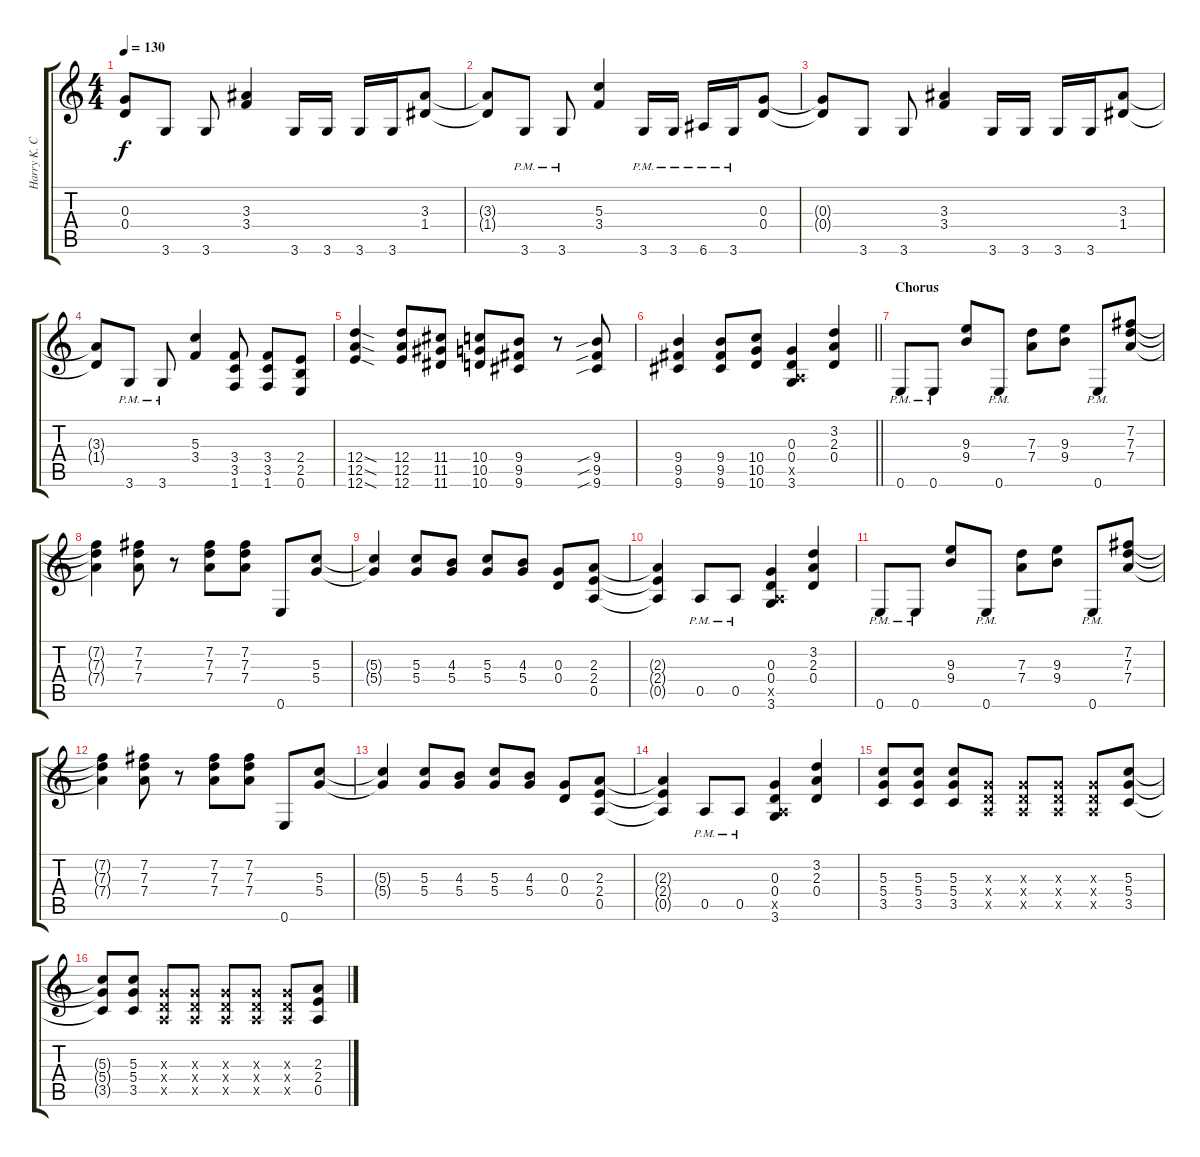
\track ("Harry K. Cody" "Harry K. C") {instrument distortionguitar}
\staff {score tabs}
\tuning (E4 B3 G3 D3 A2 E2) {hide}
\ts (4 4)
\tempo 130
\clef g2
\ks c
(0.3{t} 0.4{t}).8{dy f} 3.6.8 3.6.8 (3.3 3.4).4 3.6.16 3.6.16 3.6.16 3.6.16 (3.3 1.4).8 |
(3.3{t} 1.4{t}).8 3.6{pm}.8 3.6{pm}.8 (5.3 3.4).4 3.6{pm}.16 3.6{pm}.16 6.6{pm}.16 3.6{pm}.16 (0.3 0.4).8 |
(0.3{t} 0.4{t}).8 3.6.8 3.6.8 (3.3 3.4).4 3.6.16 3.6.16 3.6.16 3.6.16 (3.3 1.4).8 |
(3.3{t} 1.4{t}).8 3.6{pm}.8 3.6{pm}.8 (5.3 3.4).4 (3.4 3.5 1.6).8 (3.4 3.5 1.6).8 (2.4 2.5 0.6).8 |
(12.4{sod} 12.5{sod} 12.6{sod}).4{instrument guitarfretnoise} (12.4 12.5 12.6).8 (11.4 11.5 11.6).8 (10.4 10.5 10.6).8 (9.4 9.5 9.6).8 r.8 (9.4{sib} 9.5{sib} 9.6{sib}).8 |
\barLineRight lightlight
(9.4 9.5 9.6).4 (9.4 9.5 9.6).8 (10.4 10.5 10.6).8 (0.3 0.4 0.5{x} 3.6).4{instrument distortionguitar} (3.2 2.3 0.4).4 |
\section ("" "Chorus")
0.6{pm}.8 0.6{pm}.8 (9.3 9.4).8 0.6{pm}.8 (7.3 7.4).8 (9.3 9.4).8 0.6{pm}.8 (7.2 7.3 7.4).8 |
(7.2{t} 7.3{t} 7.4{t}).4 (7.2 7.3 7.4).8 r.8 (7.2 7.3 7.4).8 (7.2 7.3 7.4).8 0.6.8 (5.3 5.4).8 |
(5.3{t} 5.4{t}).4 (5.3 5.4).8 (4.3 5.4).8 (5.3 5.4).8 (4.3 5.4).8 (0.3 0.4).8 (2.3 2.4 0.5).8 |
(2.3{t} 2.4{t} 0.5{t}).4 0.5{pm}.8 0.5{pm}.8 (0.3 0.4 0.5{x} 3.6).4 (3.2 2.3 0.4).4 |
0.6{pm}.8 0.6{pm}.8 (9.3 9.4).8 0.6{pm}.8 (7.3 7.4).8 (9.3 9.4).8 0.6{pm}.8 (7.2 7.3 7.4).8 |
(7.2{t} 7.3{t} 7.4{t}).4 (7.2 7.3 7.4).8 r.8 (7.2 7.3 7.4).8 (7.2 7.3 7.4).8 0.6.8 (5.3 5.4).8 |
(5.3{t} 5.4{t}).4 (5.3 5.4).8 (4.3 5.4).8 (5.3 5.4).8 (4.3 5.4).8 (0.3 0.4).8 (2.3 2.4 0.5).8 |
(2.3{t} 2.4{t} 0.5{t}).4 0.5{pm}.8 0.5{pm}.8 (0.3 0.4 0.5{x} 3.6).4 (3.2 2.3 0.4).4 |
(5.3 5.4 3.5).8 (5.3 5.4 3.5).8 (5.3 5.4 3.5).8 (0.3{x} 0.4{x} 0.5{x}).8 (0.3{x} 0.4{x} 0.5{x}).8 (0.3{x} 0.4{x} 0.5{x}).8 (0.3{x} 0.4{x} 0.5{x}).8 (5.3 5.4 3.5).8 |
(5.3{t} 5.4{t} 3.5{t}).8 (5.3 5.4 3.5).8 (0.3{x} 0.4{x} 0.5{x}).8 (0.3{x} 0.4{x} 0.5{x}).8 (0.3{x} 0.4{x} 0.5{x}).8 (0.3{x} 0.4{x} 0.5{x}).8 (0.3{x} 0.4{x} 0.5{x}).8 (2.3 2.4 0.5).8
